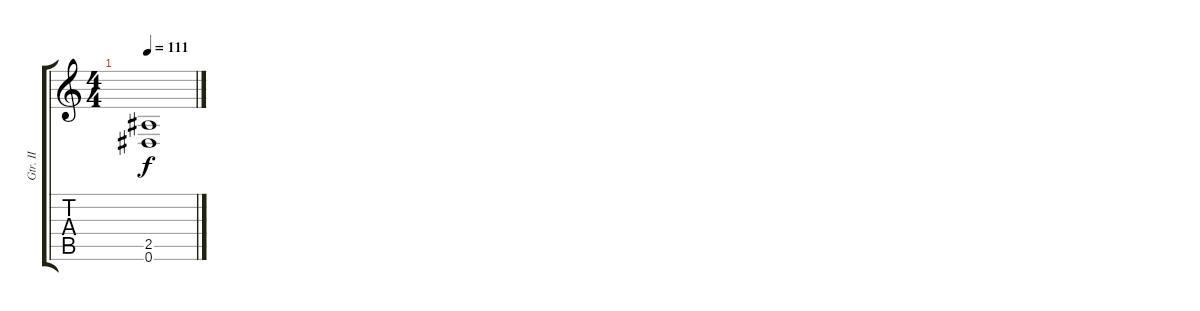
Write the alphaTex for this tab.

\track ("Gtr. II" "Gtr. II") {instrument distortionguitar}
\staff {score tabs}
\tuning (Eb4 Bb3 Gb3 Db3 Ab2 Eb2) {hide}
\ts (4 4)
\tempo 111
\clef g2
\ks c
(2.5 0.6).1{dy f}
